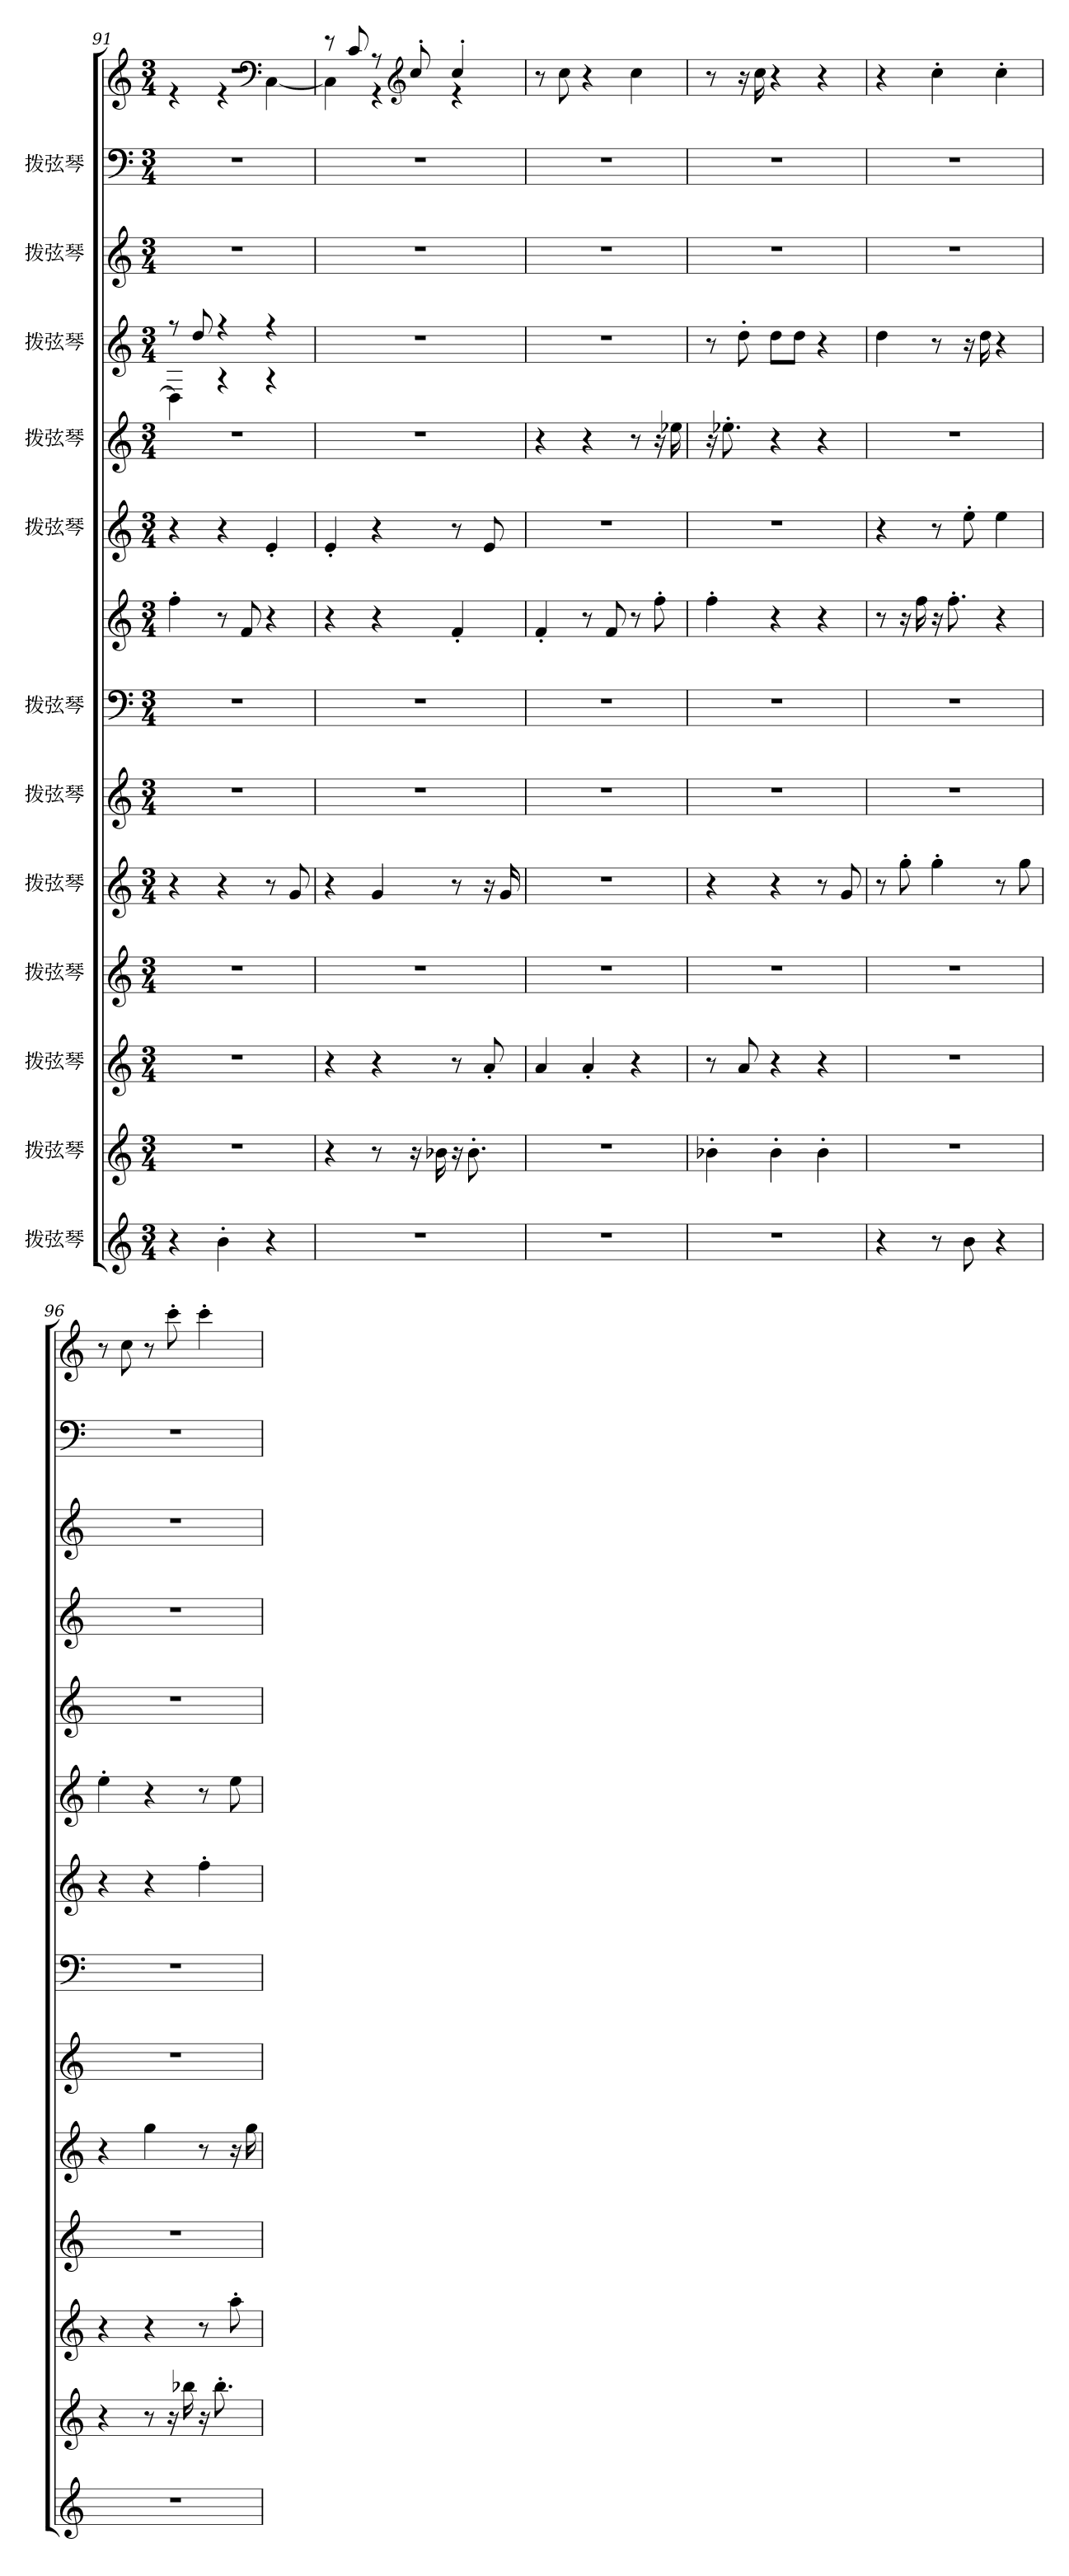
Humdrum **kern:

**kern	**kern	**kern	**kern	**kern	**kern	**kern	**kern	**kern	**kern	**kern	**kern	**kern	**kern
*part12	*part11	*part10	*part9	*part8	*part7	*part6	*part6	*part5	*part4	*part3	*part2	*part1	*part1
*staff14	*staff13	*staff12	*staff11	*staff10	*staff9	*staff8	*staff7	*staff6	*staff5	*staff4	*staff3	*staff2	*staff1
*I"拨弦琴	*I"拨弦琴	*I"拨弦琴	*I"拨弦琴	*I"拨弦琴	*I"拨弦琴	*I"拨弦琴	*	*I"拨弦琴	*I"拨弦琴	*I"拨弦琴	*I"拨弦琴	*I"拨弦琴	*
*clefG2	*clefG2	*clefG2	*clefG2	*clefG2	*clefG2	*clefF4	*clefG2	*clefG2	*clefG2	*clefG2	*clefG2	*clefF4	*clefG2
*k[]	*k[]	*k[]	*k[]	*k[]	*k[]	*k[]	*k[]	*k[]	*k[]	*k[]	*k[]	*k[]	*k[]
*M3/4	*M3/4	*M3/4	*M3/4	*M3/4	*M3/4	*M3/4	*M3/4	*M3/4	*M3/4	*M3/4	*M3/4	*M3/4	*M3/4
=91	=91	=91	=91	=91	=91	=91	=91	=91	=91	=91	=91	=91	=91
*	*	*	*	*	*	*	*	*	*	*^	*	*	*^
4r	2.r	2.r	2.r	4r	2.r	2.r	4ff'\	4r	2.r	8r	4D\]	2.r	2.r	2.r	4r
.	.	.	.	.	.	.	.	.	.	8dd/	.	.	.	.	.
4b'\	.	.	.	4r	.	.	8r	4r	.	4r	4r	.	.	.	4r
.	.	.	.	.	.	.	8f/	.	.	.	.	.	.	.	.
*	*	*	*	*	*	*	*	*	*	*	*	*	*	*clefF4	*
4r	.	.	.	8r	.	.	4r	4e'/	.	4r	4r	.	.	.	[4C\
.	.	.	.	8g/	.	.	.	.	.	.	.	.	.	.	.
*	*	*	*	*	*	*	*	*	*	*v	*v	*	*	*	*
=92	=92	=92	=92	=92	=92	=92	=92	=92	=92	=92	=92	=92	=92	=92
2.r	4r	4r	2.r	4r	2.r	2.r	4r	4e'/	2.r	2.r	2.r	2.r	8r	4C\]
.	.	.	.	.	.	.	.	.	.	.	.	.	8c/	.
.	8r	4r	.	4g/	.	.	4r	4r	.	.	.	.	8r	4r
*	*	*	*	*	*	*	*	*	*	*	*	*	*clefG2	*
.	16r	.	.	.	.	.	.	.	.	.	.	.	8cc'/	.
.	16b-X\	.	.	.	.	.	.	.	.	.	.	.	.	.
.	16r	8r	.	8r	.	.	4f'/	8r	.	.	.	.	4cc'/	4r
.	8.b-'\	.	.	.	.	.	.	.	.	.	.	.	.	.
.	.	8a'/	.	16r	.	.	.	8e/	.	.	.	.	.	.
.	.	.	.	16g/	.	.	.	.	.	.	.	.	.	.
*	*	*	*	*	*	*	*	*	*	*	*	*	*v	*v
=93	=93	=93	=93	=93	=93	=93	=93	=93	=93	=93	=93	=93	=93
2.r	2.r	4a/	2.r	2.r	2.r	2.r	4f'/	2.r	4r	2.r	2.r	2.r	8r
.	.	.	.	.	.	.	.	.	.	.	.	.	8cc\
.	.	4a'/	.	.	.	.	8r	.	4r	.	.	.	4r
.	.	.	.	.	.	.	8f/	.	.	.	.	.	.
.	.	4r	.	.	.	.	8r	.	8r	.	.	.	4cc\
.	.	.	.	.	.	.	8ff'\	.	16r	.	.	.	.
.	.	.	.	.	.	.	.	.	16ee-X\	.	.	.	.
!!LO:PB:g=z
=94	=94	=94	=94	=94	=94	=94	=94	=94	=94	=94	=94	=94	=94
2.r	4b-X'\	8r	2.r	4r	2.r	2.r	4ff'\	2.r	16r	8r	2.r	2.r	8r
.	.	.	.	.	.	.	.	.	8.ee-X'\	.	.	.	.
.	.	8a/	.	.	.	.	.	.	.	8dd'\	.	.	16r
.	.	.	.	.	.	.	.	.	.	.	.	.	16cc\
.	4b-'\	4r	.	4r	.	.	4r	.	4r	8dd\L	.	.	4r
.	.	.	.	.	.	.	.	.	.	8dd\J	.	.	.
.	4b-'\	4r	.	8r	.	.	4r	.	4r	4r	.	.	4r
.	.	.	.	8g/	.	.	.	.	.	.	.	.	.
=95	=95	=95	=95	=95	=95	=95	=95	=95	=95	=95	=95	=95	=95
4r	2.r	2.r	2.r	8r	2.r	2.r	8r	4r	2.r	4dd\	2.r	2.r	4r
.	.	.	.	8gg'\	.	.	16r	.	.	.	.	.	.
.	.	.	.	.	.	.	16ff\	.	.	.	.	.	.
8r	.	.	.	4gg'\	.	.	16r	8r	.	8r	.	.	4cc'\
.	.	.	.	.	.	.	8.ff'\	.	.	.	.	.	.
8b\	.	.	.	.	.	.	.	8ee'\	.	16r	.	.	.
.	.	.	.	.	.	.	.	.	.	16dd\	.	.	.
4r	.	.	.	8r	.	.	4r	4ee\	.	4r	.	.	4cc'\
.	.	.	.	8gg\	.	.	.	.	.	.	.	.	.
=96	=96	=96	=96	=96	=96	=96	=96	=96	=96	=96	=96	=96	=96
2.r	4r	4r	2.r	4r	2.r	2.r	4r	4ee'\	2.r	2.r	2.r	2.r	8r
.	.	.	.	.	.	.	.	.	.	.	.	.	8cc\
.	8r	4r	.	4gg\	.	.	4r	4r	.	.	.	.	8r
.	16r	.	.	.	.	.	.	.	.	.	.	.	8ccc'\
.	16bb-X\	.	.	.	.	.	.	.	.	.	.	.	.
.	16r	8r	.	8r	.	.	4ff'\	8r	.	.	.	.	4ccc'\
.	8.bb-'\	.	.	.	.	.	.	.	.	.	.	.	.
.	.	8aa'\	.	16r	.	.	.	8ee\	.	.	.	.	.
.	.	.	.	16gg\	.	.	.	.	.	.	.	.	.
=	=	=	=	=	=	=	=	=	=	=	=	=	=
*-	*-	*-	*-	*-	*-	*-	*-	*-	*-	*-	*-	*-	*-
